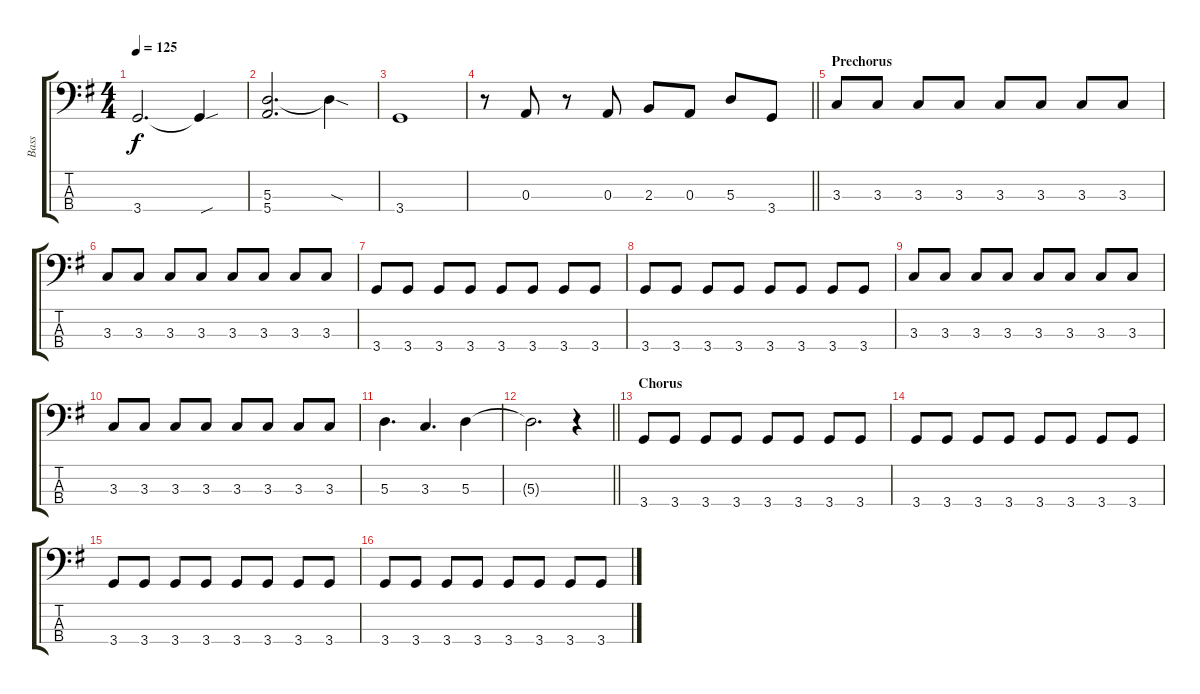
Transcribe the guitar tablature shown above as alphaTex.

\track ("Bass" "Bass") {instrument electricbassfinger}
\staff {score tabs}
\tuning (G2 D2 A1 E1) {hide}
\ts (4 4)
\tempo 125
\clef f4
\ks g
3.4.2{d dy f} 3.4{sou t}.4 |
(5.3 5.4).2{d} 5.3{sod t}.4 |
3.4.1 |
\barLineRight lightlight
r.8 0.3.8 r.8 0.3.8 2.3.8 0.3.8 5.3.8 3.4.8 |
\section ("" "Prechorus")
3.3.8 3.3.8 3.3.8 3.3.8 3.3.8 3.3.8 3.3.8 3.3.8 |
3.3.8 3.3.8 3.3.8 3.3.8 3.3.8 3.3.8 3.3.8 3.3.8 |
3.4.8 3.4.8 3.4.8 3.4.8 3.4.8 3.4.8 3.4.8 3.4.8 |
3.4.8 3.4.8 3.4.8 3.4.8 3.4.8 3.4.8 3.4.8 3.4.8 |
3.3.8 3.3.8 3.3.8 3.3.8 3.3.8 3.3.8 3.3.8 3.3.8 |
3.3.8 3.3.8 3.3.8 3.3.8 3.3.8 3.3.8 3.3.8 3.3.8 |
5.3.4{d} 3.3.4{d} 5.3.4 |
\barLineRight lightlight
5.3{t}.2{d} r.4 |
\section ("" "Chorus")
3.4.8 3.4.8 3.4.8 3.4.8 3.4.8 3.4.8 3.4.8 3.4.8 |
3.4.8 3.4.8 3.4.8 3.4.8 3.4.8 3.4.8 3.4.8 3.4.8 |
3.4.8 3.4.8 3.4.8 3.4.8 3.4.8 3.4.8 3.4.8 3.4.8 |
3.4.8 3.4.8 3.4.8 3.4.8 3.4.8 3.4.8 3.4.8 3.4.8
